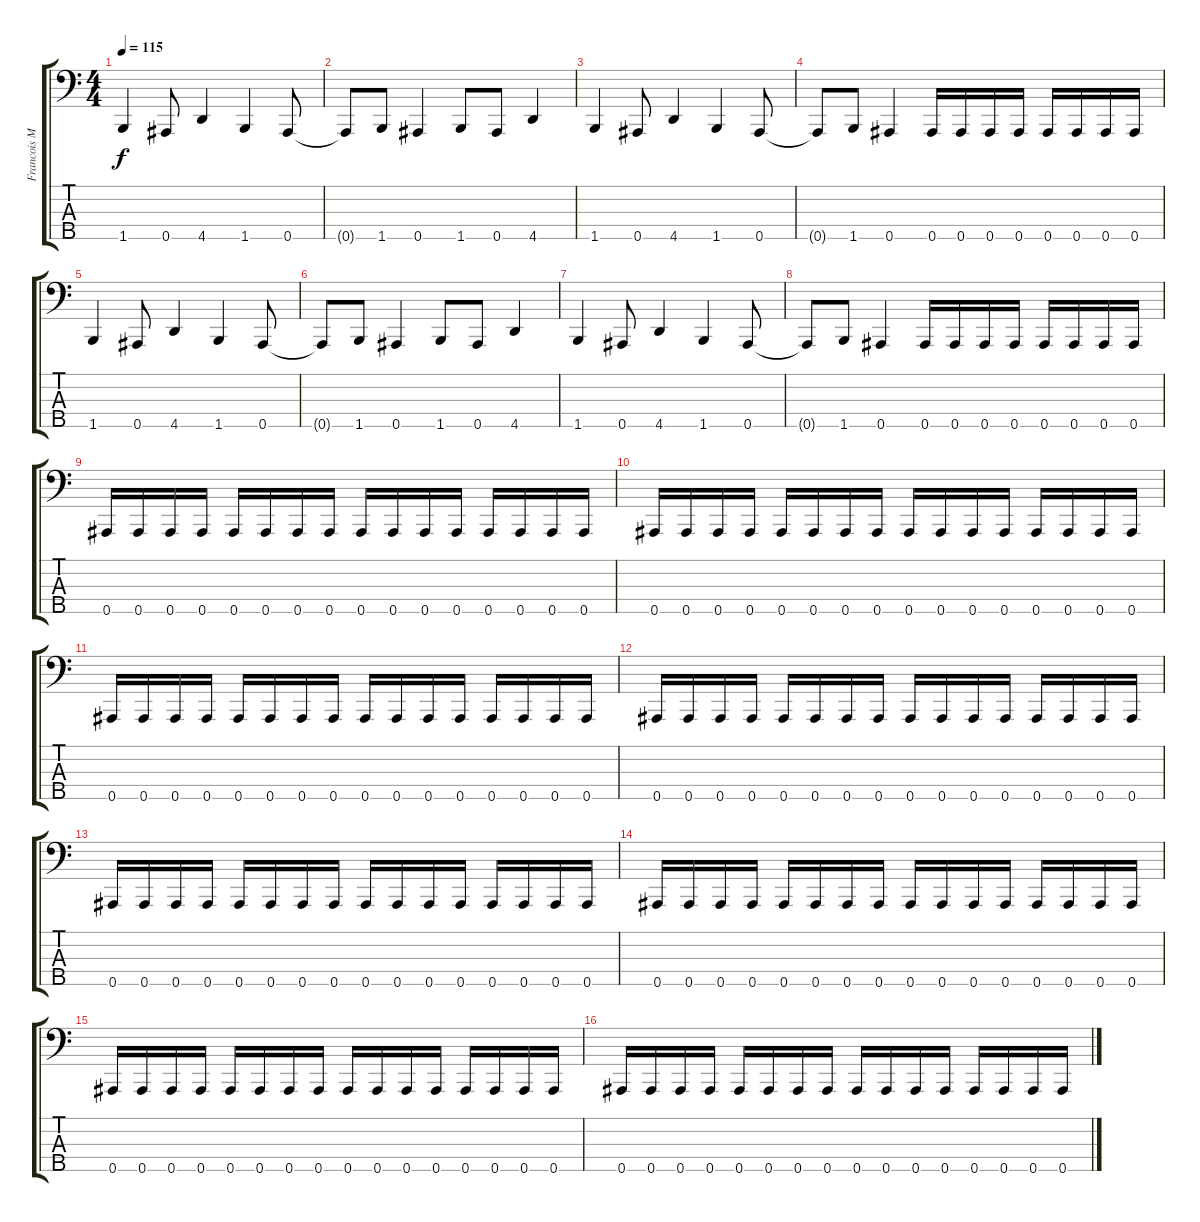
\track ("Francois Mongrain (Bass)" "Francois M") {instrument electricbasspick}
\staff {score tabs}
\tuning (Gb2 Db2 Ab1 Eb1 Bb0) {hide}
\ts (4 4)
\tempo 115
\clef f4
\ks c
1.5.4{dy f} 0.5.8 4.5.4 1.5.4 0.5.8 |
0.5{t}.8 1.5.8 0.5.4 1.5.8 0.5.8 4.5.4 |
1.5.4 0.5.8 4.5.4 1.5.4 0.5.8 |
0.5{t}.8 1.5.8 0.5.4 0.5.16 0.5.16 0.5.16 0.5.16 0.5.16 0.5.16 0.5.16 0.5.16 |
1.5.4 0.5.8 4.5.4 1.5.4 0.5.8 |
0.5{t}.8 1.5.8 0.5.4 1.5.8 0.5.8 4.5.4 |
1.5.4 0.5.8 4.5.4 1.5.4 0.5.8 |
0.5{t}.8 1.5.8 0.5.4 0.5.16 0.5.16 0.5.16 0.5.16 0.5.16 0.5.16 0.5.16 0.5.16 |
0.5.16 0.5.16 0.5.16 0.5.16 0.5.16 0.5.16 0.5.16 0.5.16 0.5.16 0.5.16 0.5.16 0.5.16 0.5.16 0.5.16 0.5.16 0.5.16 |
0.5.16 0.5.16 0.5.16 0.5.16 0.5.16 0.5.16 0.5.16 0.5.16 0.5.16 0.5.16 0.5.16 0.5.16 0.5.16 0.5.16 0.5.16 0.5.16 |
0.5.16 0.5.16 0.5.16 0.5.16 0.5.16 0.5.16 0.5.16 0.5.16 0.5.16 0.5.16 0.5.16 0.5.16 0.5.16 0.5.16 0.5.16 0.5.16 |
0.5.16 0.5.16 0.5.16 0.5.16 0.5.16 0.5.16 0.5.16 0.5.16 0.5.16 0.5.16 0.5.16 0.5.16 0.5.16 0.5.16 0.5.16 0.5.16 |
0.5.16 0.5.16 0.5.16 0.5.16 0.5.16 0.5.16 0.5.16 0.5.16 0.5.16 0.5.16 0.5.16 0.5.16 0.5.16 0.5.16 0.5.16 0.5.16 |
0.5.16 0.5.16 0.5.16 0.5.16 0.5.16 0.5.16 0.5.16 0.5.16 0.5.16 0.5.16 0.5.16 0.5.16 0.5.16 0.5.16 0.5.16 0.5.16 |
0.5.16 0.5.16 0.5.16 0.5.16 0.5.16 0.5.16 0.5.16 0.5.16 0.5.16 0.5.16 0.5.16 0.5.16 0.5.16 0.5.16 0.5.16 0.5.16 |
0.5.16 0.5.16 0.5.16 0.5.16 0.5.16 0.5.16 0.5.16 0.5.16 0.5.16 0.5.16 0.5.16 0.5.16 0.5.16 0.5.16 0.5.16 0.5.16
